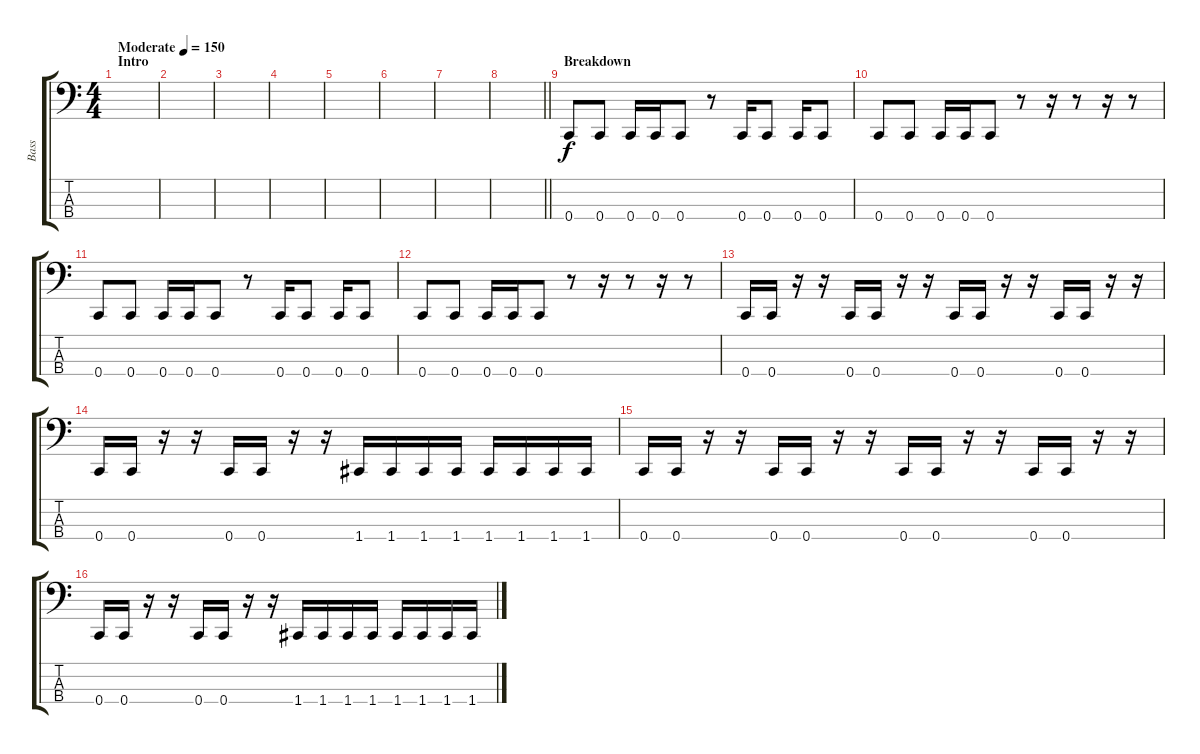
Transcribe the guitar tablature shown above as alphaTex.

\track ("Bass" "Bass") {instrument electricbasspick}
\staff {score tabs}
\tuning (F2 C2 G1 C1) {hide}
\ts (4 4)
\section ("" "Intro")
\tempo (150 "Moderate")
\clef f4
\ks c
|
|
|
|
|
|
|
\barLineRight lightlight
|
\section ("" "Breakdown")
0.4.8 0.4.8 0.4.16 0.4.16 0.4.8 r.8 0.4.16 0.4.8 0.4.16 0.4.8 |
0.4.8 0.4.8 0.4.16 0.4.16 0.4.8 r.8 r.16 r.8 r.16 r.8 |
0.4.8 0.4.8 0.4.16 0.4.16 0.4.8 r.8 0.4.16 0.4.8 0.4.16 0.4.8 |
0.4.8 0.4.8 0.4.16 0.4.16 0.4.8 r.8 r.16 r.8 r.16 r.8 |
0.4.16 0.4.16 r.16 r.16 0.4.16 0.4.16 r.16 r.16 0.4.16 0.4.16 r.16 r.16 0.4.16 0.4.16 r.16 r.16 |
0.4.16 0.4.16 r.16 r.16 0.4.16 0.4.16 r.16 r.16 1.4.16 1.4.16 1.4.16 1.4.16 1.4.16 1.4.16 1.4.16 1.4.16 |
0.4.16 0.4.16 r.16 r.16 0.4.16 0.4.16 r.16 r.16 0.4.16 0.4.16 r.16 r.16 0.4.16 0.4.16 r.16 r.16 |
0.4.16 0.4.16 r.16 r.16 0.4.16 0.4.16 r.16 r.16 1.4.16 1.4.16 1.4.16 1.4.16 1.4.16 1.4.16 1.4.16 1.4.16
